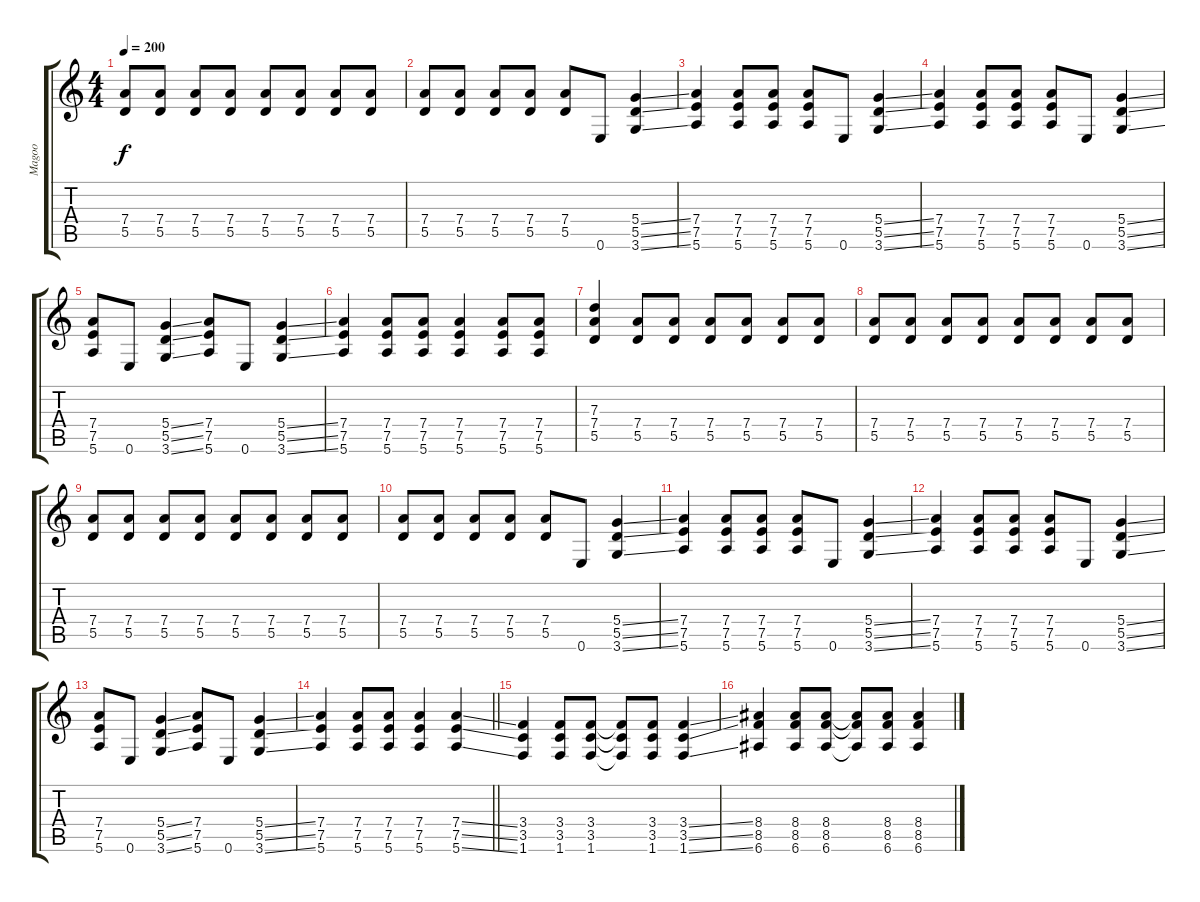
\track ("Magoo " "Magoo ") {instrument distortionguitar}
\staff {score tabs}
\tuning (E4 B3 G3 D3 A2 E2) {hide}
\ts (4 4)
\tempo 200
\clef g2
\ks c
(7.4 5.5).8{dy f} (7.4 5.5).8 (7.4 5.5).8 (7.4 5.5).8 (7.4 5.5).8 (7.4 5.5).8 (7.4 5.5).8 (7.4 5.5).8 |
(7.4 5.5).8 (7.4 5.5).8 (7.4 5.5).8 (7.4 5.5).8 (7.4 5.5).8 0.6.8 (5.4{ss} 5.5{ss} 3.6{ss}).4 |
(7.4 7.5 5.6).4 (7.4 7.5 5.6).8 (7.4 7.5 5.6).8 (7.4 7.5 5.6).8 0.6.8 (5.4{ss} 5.5{ss} 3.6{ss}).4 |
(7.4 7.5 5.6).4 (7.4 7.5 5.6).8 (7.4 7.5 5.6).8 (7.4 7.5 5.6).8 0.6.8 (5.4{ss} 5.5{ss} 3.6{ss}).4 |
(7.4 7.5 5.6).8 0.6.8 (5.4{ss} 5.5{ss} 3.6{ss}).4 (7.4 7.5 5.6).8 0.6.8 (5.4{ss} 5.5{ss} 3.6{ss}).4 |
(7.4 7.5 5.6).4 (7.4 7.5 5.6).8 (7.4 7.5 5.6).8 (7.4 7.5 5.6).4 (7.4 7.5 5.6).8 (7.4 7.5 5.6).8 |
(7.3 7.4 5.5).4 (7.4 5.5).8 (7.4 5.5).8 (7.4 5.5).8 (7.4 5.5).8 (7.4 5.5).8 (7.4 5.5).8 |
(7.4 5.5).8 (7.4 5.5).8 (7.4 5.5).8 (7.4 5.5).8 (7.4 5.5).8 (7.4 5.5).8 (7.4 5.5).8 (7.4 5.5).8 |
(7.4 5.5).8 (7.4 5.5).8 (7.4 5.5).8 (7.4 5.5).8 (7.4 5.5).8 (7.4 5.5).8 (7.4 5.5).8 (7.4 5.5).8 |
(7.4 5.5).8 (7.4 5.5).8 (7.4 5.5).8 (7.4 5.5).8 (7.4 5.5).8 0.6.8 (5.4{ss} 5.5{ss} 3.6{ss}).4 |
(7.4 7.5 5.6).4 (7.4 7.5 5.6).8 (7.4 7.5 5.6).8 (7.4 7.5 5.6).8 0.6.8 (5.4{ss} 5.5{ss} 3.6{ss}).4 |
(7.4 7.5 5.6).4 (7.4 7.5 5.6).8 (7.4 7.5 5.6).8 (7.4 7.5 5.6).8 0.6.8 (5.4{ss} 5.5{ss} 3.6{ss}).4 |
(7.4 7.5 5.6).8 0.6.8 (5.4{ss} 5.5{ss} 3.6{ss}).4 (7.4 7.5 5.6).8 0.6.8 (5.4{ss} 5.5{ss} 3.6{ss}).4 |
\barLineRight lightlight
(7.4 7.5 5.6).4 (7.4 7.5 5.6).8 (7.4 7.5 5.6).8 (7.4 7.5 5.6).4 (7.4{ss} 7.5{ss} 5.6{ss}).4 |
(3.4 3.5 1.6).4 (3.4 3.5 1.6).8 (3.4 3.5 1.6).8 (3.4{t} 3.5{t} 1.6{t}).8 (3.4 3.5 1.6).8 (3.4{ss} 3.5{ss} 1.6{ss}).4 |
(8.4 8.5 6.6).4 (8.4 8.5 6.6).8 (8.4 8.5 6.6).8 (8.4{t} 8.5{t} 6.6{t}).8 (8.4 8.5 6.6).8 (8.4 8.5 6.6).4
